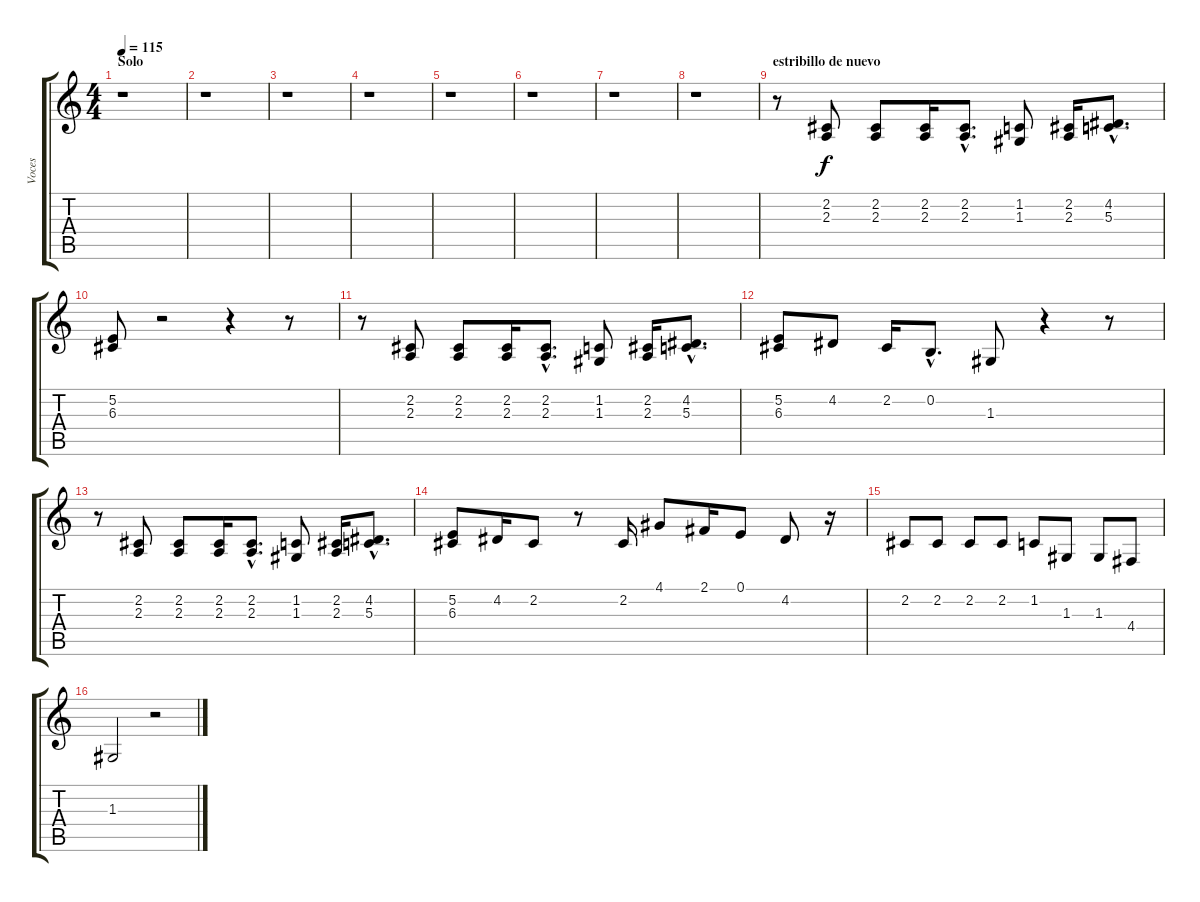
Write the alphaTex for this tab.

\track ("Voces" "Voces") {instrument flute}
\staff {score tabs}
\tuning (E4 B3 G3 D3 A2 E2) {hide}
\ts (4 4)
\section ("" "Solo")
\tempo 115
\clef g2
\ks c
r.1{dy f} |
r.1 |
r.1 |
r.1 |
r.1 |
r.1 |
r.1 |
r.1 |
\section ("" "estribillo de nuevo")
r.8 (2.2 2.3).8 (2.2 2.3).8 (2.2 2.3).16 (2.2{hac} 2.3{hac}).8{d} (1.2 1.3).8 (2.2 2.3).16 (4.2{hac} 5.3{hac}).8{d} |
(5.2 6.3).8 r.2 r.4 r.8 |
r.8 (2.2 2.3).8 (2.2 2.3).8 (2.2 2.3).16 (2.2{hac} 2.3{hac}).8{d} (1.2 1.3).8 (2.2 2.3).16 (4.2{hac} 5.3{hac}).8{d} |
(5.2 6.3).8 4.2.8 2.2.16 0.2{hac}.8{d} 1.3.8 r.4 r.8 |
r.8 (2.2 2.3).8 (2.2 2.3).8 (2.2 2.3).16 (2.2{hac} 2.3{hac}).8{d} (1.2 1.3).8 (2.2 2.3).16 (4.2{hac} 5.3{hac}).8{d} |
(5.2 6.3).8 4.2.16 2.2.8 r.8 2.2.16 4.1.8 2.1.16 0.1.8 4.2.8 r.16 |
2.2.8 2.2.8 2.2.8 2.2.8 1.2.8 1.3.8 1.3.8 4.4.8 |
1.3.2 r.2
